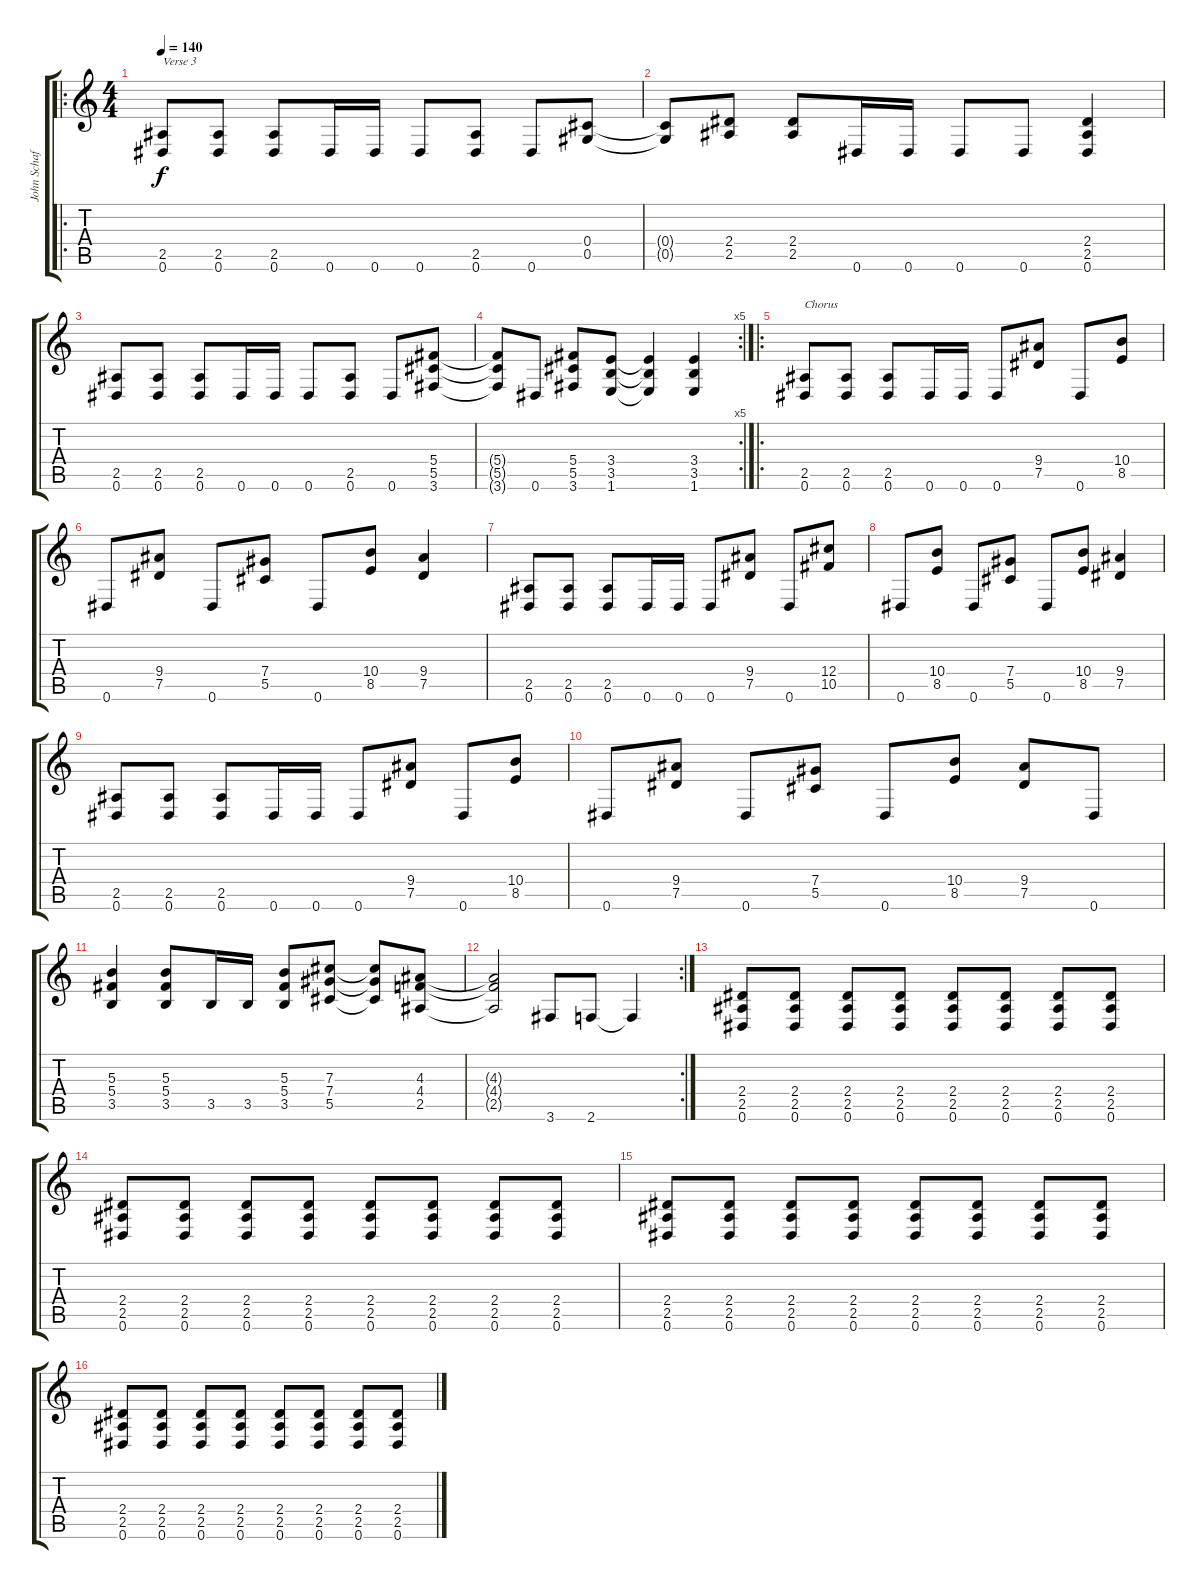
\track ("John Schaffer" "John Schaf") {instrument distortionguitar}
\staff {score tabs}
\tuning (Eb4 Bb3 Gb3 Db3 Ab2 Eb2) {hide}
\ro
\ts (4 4)
\tempo 140
\clef g2
\ks c
(2.5 0.6).8{txt "Verse 3" dy f} (2.5 0.6).8 (2.5 0.6).8 0.6.16 0.6.16 0.6.8 (2.5 0.6).8 0.6.8 (0.4 0.5).8 |
(0.4{t} 0.5{t}).8 (2.4 2.5).8 (2.4 2.5).8 0.6.16 0.6.16 0.6.8 0.6.8 (2.4 2.5 0.6).4 |
(2.5 0.6).8 (2.5 0.6).8 (2.5 0.6).8 0.6.16 0.6.16 0.6.8 (2.5 0.6).8 0.6.8 (5.4 5.5 3.6).8 |
\rc 5
(5.4{t} 5.5{t} 3.6{t}).8 0.6.8 (5.4 5.5 3.6).8 (3.4 3.5 1.6).8 (3.4{t} 3.5{t} 1.6{t}).4 (3.4 3.5 1.6).4 |
\ro
(2.5 0.6).8{txt "Chorus"} (2.5 0.6).8 (2.5 0.6).8 0.6.16 0.6.16 0.6.8 (9.4 7.5).8 0.6.8 (10.4 8.5).8 |
0.6.8 (9.4 7.5).8 0.6.8 (7.4 5.5).8 0.6.8 (10.4 8.5).8 (9.4 7.5).4 |
(2.5 0.6).8 (2.5 0.6).8 (2.5 0.6).8 0.6.16 0.6.16 0.6.8 (9.4 7.5).8 0.6.8 (12.4 10.5).8 |
0.6.8 (10.4 8.5).8 0.6.8 (7.4 5.5).8 0.6.8 (10.4 8.5).8 (9.4 7.5).4 |
(2.5 0.6).8 (2.5 0.6).8 (2.5 0.6).8 0.6.16 0.6.16 0.6.8 (9.4 7.5).8 0.6.8 (10.4 8.5).8 |
0.6.8 (9.4 7.5).8 0.6.8 (7.4 5.5).8 0.6.8 (10.4 8.5).8 (9.4 7.5).8 0.6.8 |
(5.3 5.4 3.5).4 (5.3 5.4 3.5).8 3.5.16 3.5.16 (5.3 5.4 3.5).8 (7.3 7.4 5.5).8 (7.3{t} 7.4{t} 5.5{t}).8 (4.3 4.4 2.5).8 |
\rc 2
(4.3{t} 4.4{t} 2.5{t}).2 3.6.8 2.6.8 2.6{t}.4 |
(2.4 2.5 0.6).8 (2.4 2.5 0.6).8 (2.4 2.5 0.6).8 (2.4 2.5 0.6).8 (2.4 2.5 0.6).8 (2.4 2.5 0.6).8 (2.4 2.5 0.6).8 (2.4 2.5 0.6).8 |
(2.4 2.5 0.6).8 (2.4 2.5 0.6).8 (2.4 2.5 0.6).8 (2.4 2.5 0.6).8 (2.4 2.5 0.6).8 (2.4 2.5 0.6).8 (2.4 2.5 0.6).8 (2.4 2.5 0.6).8 |
(2.4 2.5 0.6).8 (2.4 2.5 0.6).8 (2.4 2.5 0.6).8 (2.4 2.5 0.6).8 (2.4 2.5 0.6).8 (2.4 2.5 0.6).8 (2.4 2.5 0.6).8 (2.4 2.5 0.6).8 |
(2.4 2.5 0.6).8 (2.4 2.5 0.6).8 (2.4 2.5 0.6).8 (2.4 2.5 0.6).8 (2.4 2.5 0.6).8 (2.4 2.5 0.6).8 (2.4 2.5 0.6).8 (2.4 2.5 0.6).8
